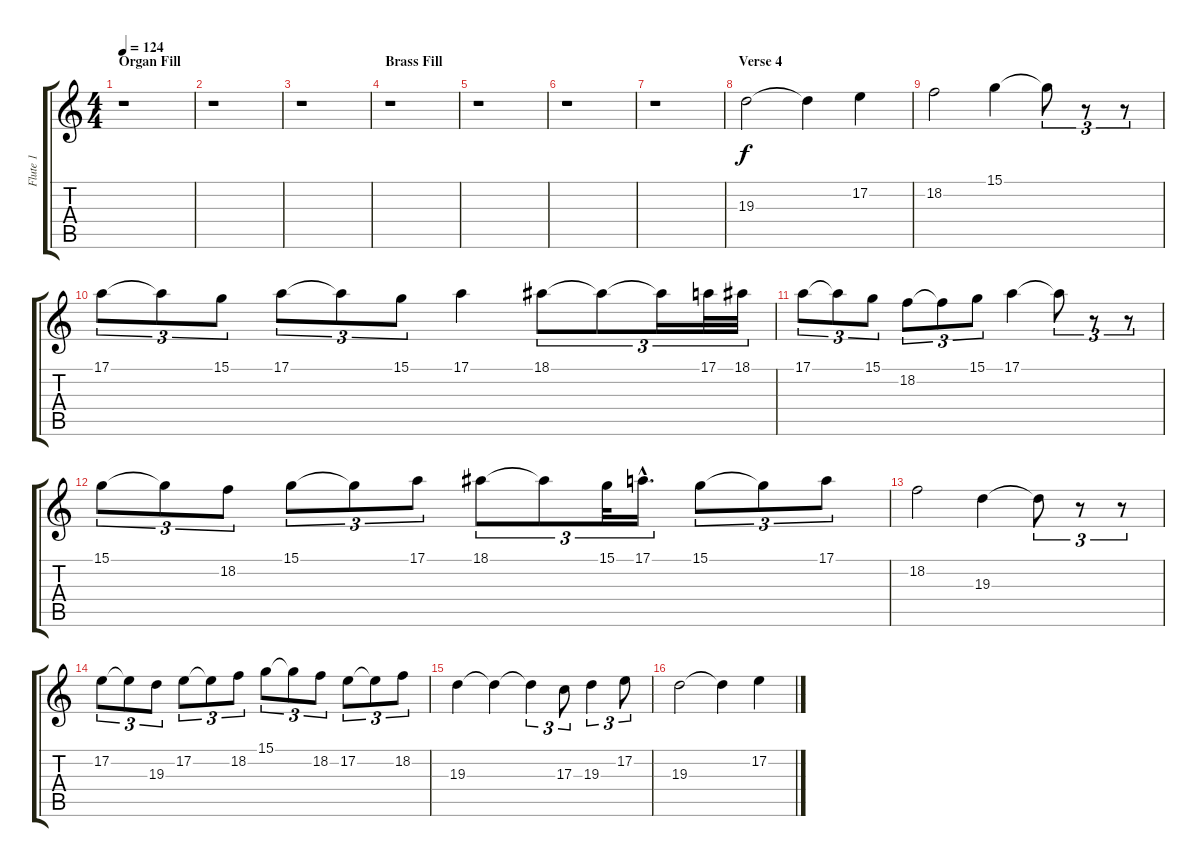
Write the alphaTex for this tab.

\track ("Flute 1" "Flute 1") {instrument panflute}
\staff {score tabs}
\tuning (E4 B3 G3 D3 A2 E2) {hide}
\ts (4 4)
\section ("" "Organ Fill")
\tempo 124
\clef g2
\ks c
r.1{dy f} |
r.1 |
r.1 |
\section ("" "Brass Fill")
r.1 |
r.1 |
r.1 |
r.1 |
\section ("" "Verse 4")
19.3.2 19.3{t}.4 17.2.4 |
18.2.2 15.1.4 15.1{t}.8{tu (3 2)} r.8{tu (3 2)} r.8{tu (3 2)} |
17.1.8{tu (3 2)} 17.1{t}.8{tu (3 2)} 15.1.8{tu (3 2)} 17.1.8{tu (3 2)} 17.1{t}.8{tu (3 2)} 15.1.8{tu (3 2)} 17.1.4 18.1.8{tu (3 2)} 18.1{t}.8{tu (3 2)} 18.1{t}.16{tu (3 2)} 17.1.32{tu (3 2)} 18.1.32{tu (3 2)} |
17.1.8{tu (3 2)} 17.1{t}.8{tu (3 2)} 15.1.8{tu (3 2)} 18.2.8{tu (3 2)} 18.2{t}.8{tu (3 2)} 15.1.8{tu (3 2)} 17.1.4 17.1{t}.8{tu (3 2)} r.8{tu (3 2)} r.8{tu (3 2)} |
15.1.8{tu (3 2)} 15.1{t}.8{tu (3 2)} 18.2.8{tu (3 2)} 15.1.8{tu (3 2)} 15.1{t}.8{tu (3 2)} 17.1.8{tu (3 2)} 18.1.8{tu (3 2)} 18.1{t}.8{tu (3 2)} 15.1.32{tu (3 2)} 17.1{hac}.16{d tu (3 2)} 15.1.8{tu (3 2)} 15.1{t}.8{tu (3 2)} 17.1.8{tu (3 2)} |
18.2.2 19.3.4 19.3{t}.8{tu (3 2)} r.8{tu (3 2)} r.8{tu (3 2)} |
17.2.8{tu (3 2)} 17.2{t}.8{tu (3 2)} 19.3.8{tu (3 2)} 17.2.8{tu (3 2)} 17.2{t}.8{tu (3 2)} 18.2.8{tu (3 2)} 15.1.8{tu (3 2)} 15.1{t}.8{tu (3 2)} 18.2.8{tu (3 2)} 17.2.8{tu (3 2)} 17.2{t}.8{tu (3 2)} 18.2.8{tu (3 2)} |
19.3.4 19.3{t}.4 19.3{t}.4{tu (3 2)} 17.3.8{tu (3 2)} 19.3.4{tu (3 2)} 17.2.8{tu (3 2)} |
19.3.2 19.3{t}.4 17.2.4
